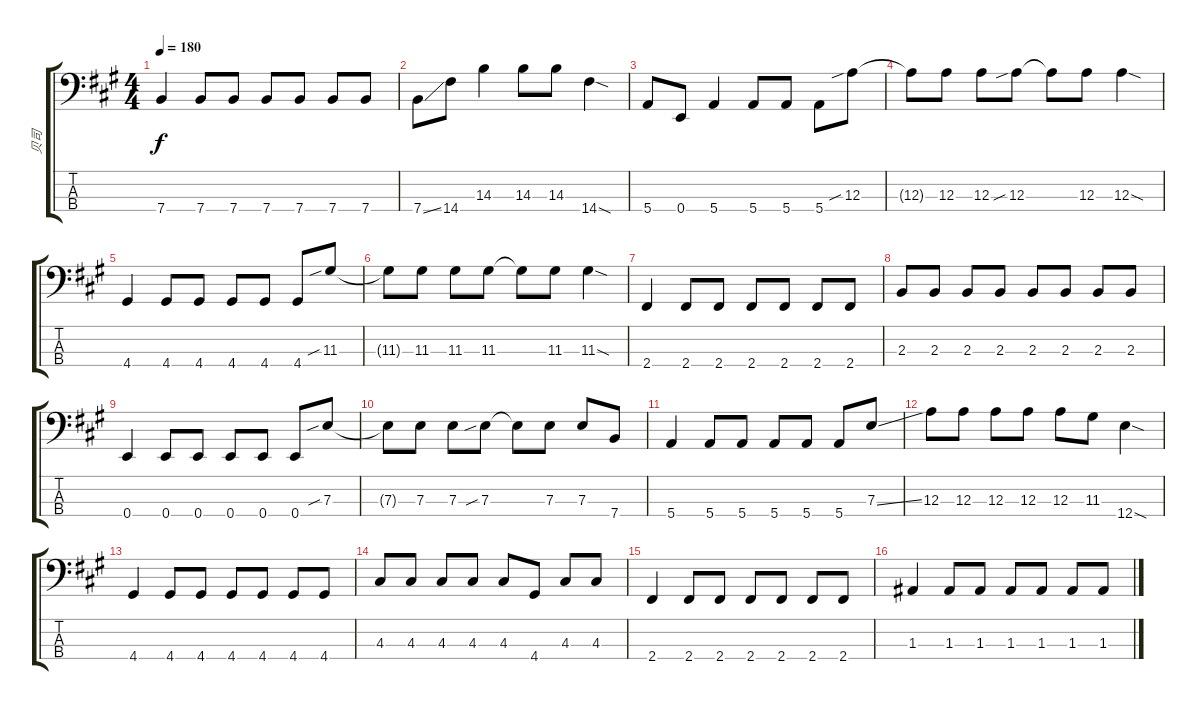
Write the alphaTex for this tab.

\track ("贝司" "贝司") {instrument electricbassfinger}
\staff {score tabs}
\tuning (G2 D2 A1 E1) {hide}
\ts (4 4)
\tempo 180
\clef f4
\ks a
7.4.4{dy f} 7.4.8 7.4.8 7.4.8 7.4.8 7.4.8 7.4.8 |
7.4{ss}.8 14.4.8 14.3.4 14.3.8 14.3.8 14.4{sod}.4 |
5.4.8 0.4.8 5.4.4 5.4.8 5.4.8 5.4.8 12.3{sib}.8 |
12.3{t}.8 12.3.8 12.3.8 12.3{sib}.8 12.3{t}.8 12.3.8 12.3{sod}.4 |
4.4.4 4.4.8 4.4.8 4.4.8 4.4.8 4.4.8 11.3{sib}.8 |
11.3{t}.8 11.3.8 11.3.8 11.3.8 11.3{t}.8 11.3.8 11.3{sod}.4 |
2.4.4 2.4.8 2.4.8 2.4.8 2.4.8 2.4.8 2.4.8 |
2.3.8 2.3.8 2.3.8 2.3.8 2.3.8 2.3.8 2.3.8 2.3.8 |
0.4.4 0.4.8 0.4.8 0.4.8 0.4.8 0.4.8 7.3{sib}.8 |
7.3{t}.8 7.3.8 7.3.8 7.3{sib}.8 7.3{t}.8 7.3.8 7.3.8 7.4.8 |
5.4.4 5.4.8 5.4.8 5.4.8 5.4.8 5.4.8 7.3{ss}.8 |
12.3.8 12.3.8 12.3.8 12.3.8 12.3.8 11.3.8 12.4{sod}.4 |
4.4.4 4.4.8 4.4.8 4.4.8 4.4.8 4.4.8 4.4.8 |
4.3.8 4.3.8 4.3.8 4.3.8 4.3.8 4.4.8 4.3.8 4.3.8 |
2.4.4 2.4.8 2.4.8 2.4.8 2.4.8 2.4.8 2.4.8 |
1.3.4 1.3.8 1.3.8 1.3.8 1.3.8 1.3.8 1.3.8
